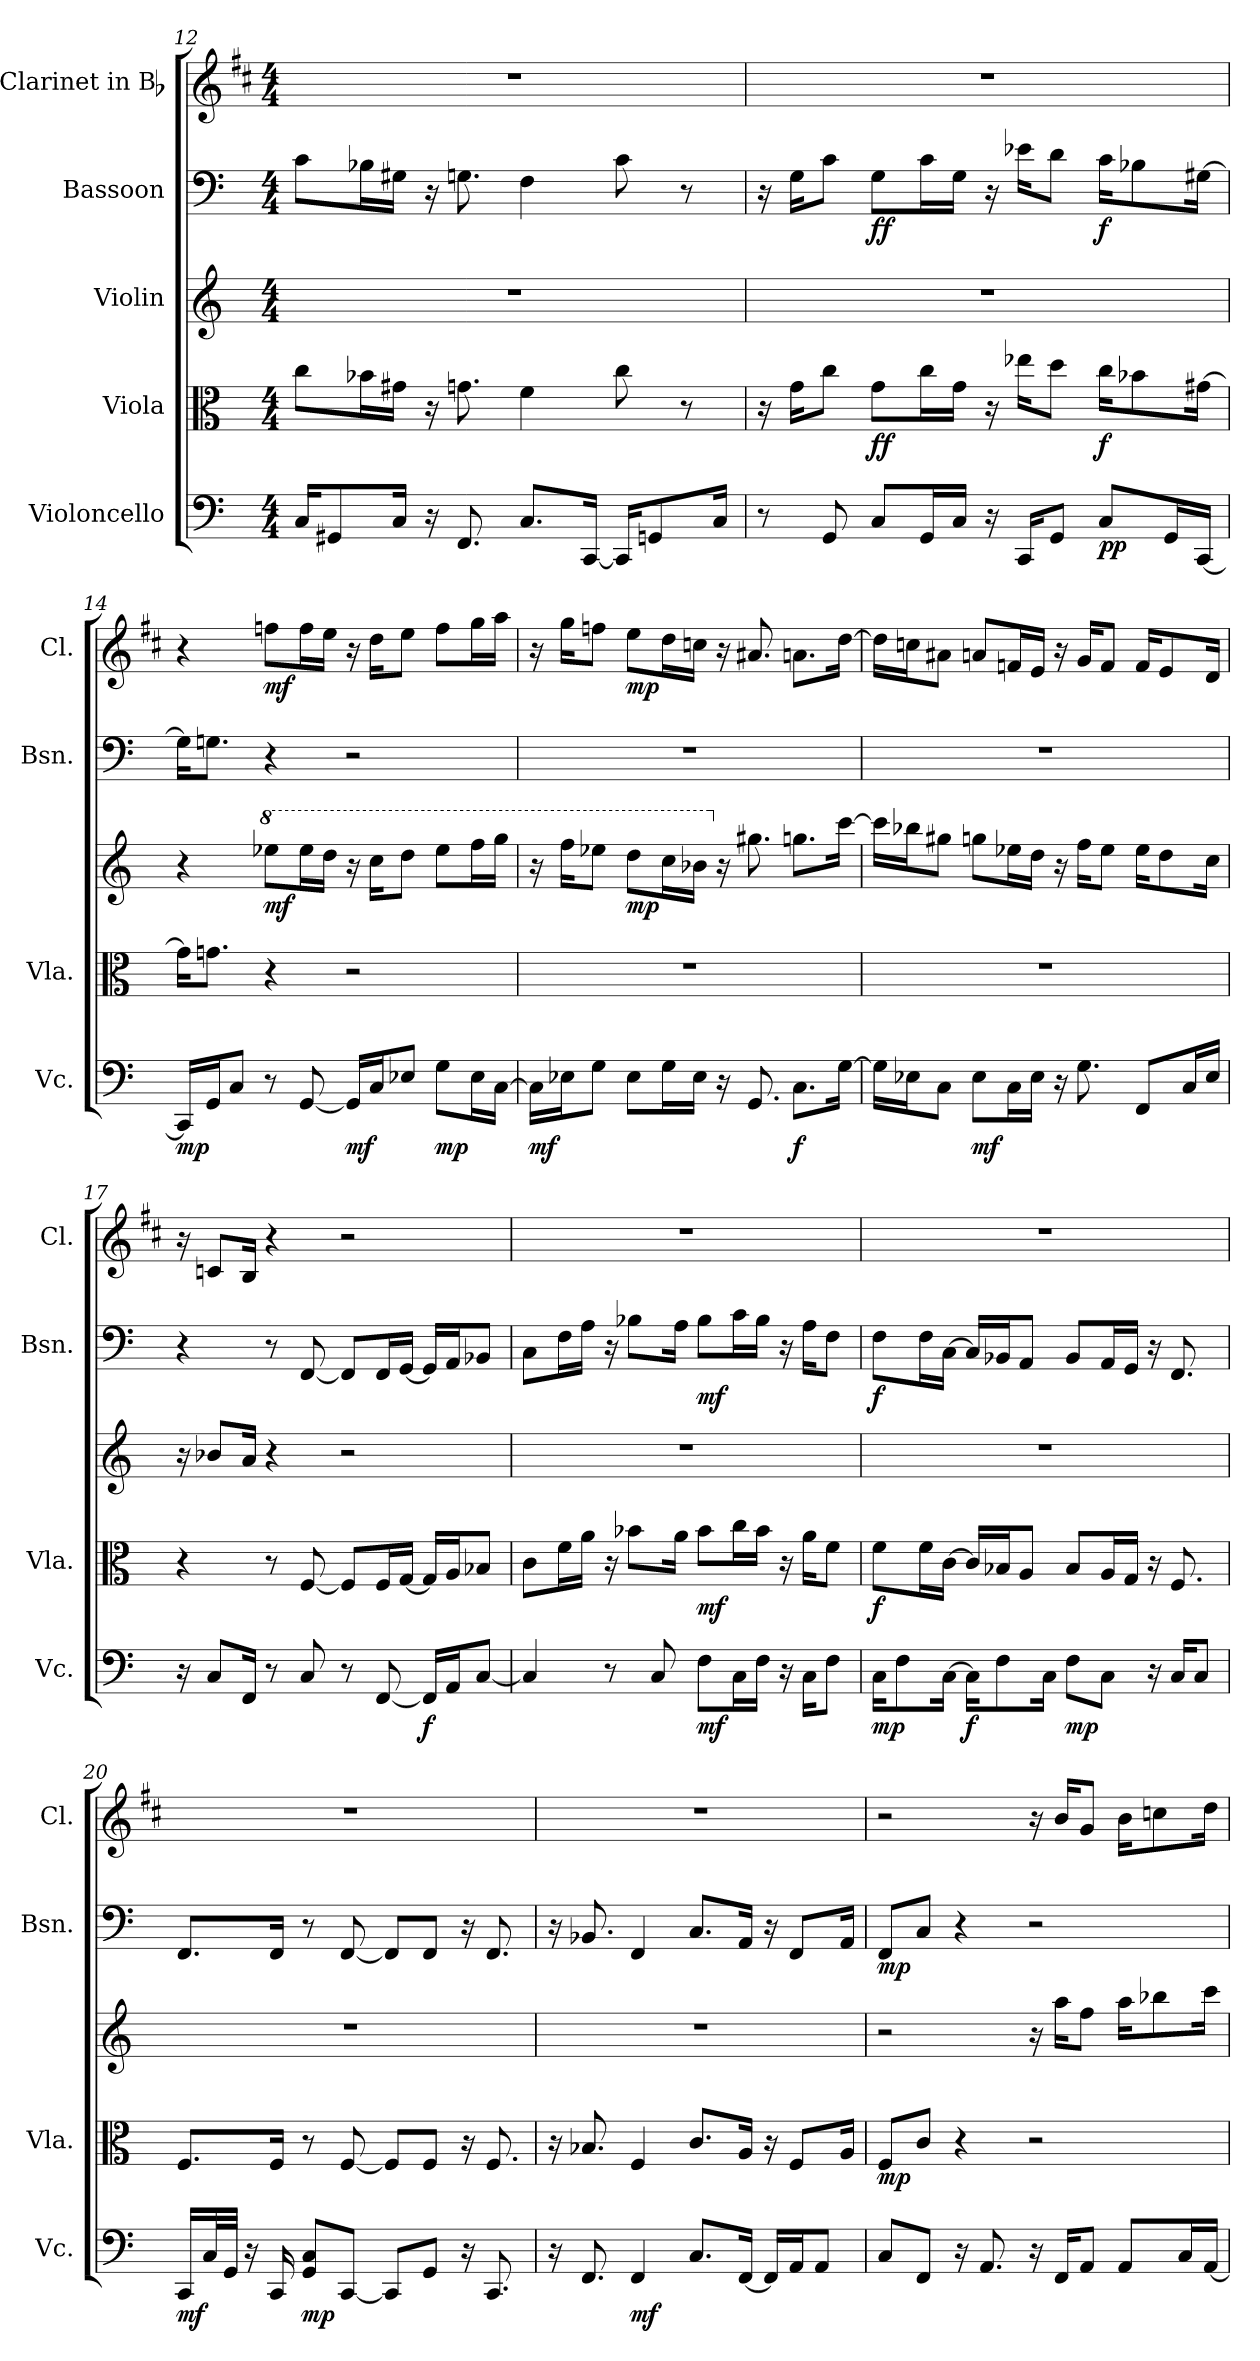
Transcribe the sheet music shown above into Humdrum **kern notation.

**kern	**dynam	**kern	**dynam	**kern	**dynam	**kern	**dynam	**kern	**dynam
*part5	*part5	*part4	*part4	*part3	*part3	*part2	*part2	*part1	*part1
*staff5	*staff5	*staff4	*staff4	*staff3	*staff3	*staff2	*staff2	*staff1	*staff1
*I"Violoncello	*	*I"Viola	*	*I"Violin	*	*I"Bassoon	*	*I"Clarinet in Bb	*
*I'Vc.	*	*I'Vla.	*	*	*	*I'Bsn.	*	*I'Cl.	*
*clefF4	*	*clefC3	*	*clefG2	*	*clefF4	*	*clefG2	*
*	*	*	*	*	*	*	*	*ITrd1c2	*
*k[]	*	*k[]	*	*k[]	*	*k[]	*	*k[]	*
*C:	*	*C:	*	*C:	*	*C:	*	*C:	*
*M4/4	*	*M4/4	*	*M4/4	*	*M4/4	*	*M4/4	*
=12	=12	=12	=12	=12	=12	=12	=12	=12	=12
16Ci/KL	.	8cci\L	.	1r	.	8ci\L	.	1r	.
8GG#Xi/	.	.	.	.	.	.	.	.	.
.	.	16b-Xi\L	.	.	.	16B-Xi\L	.	.	.
16Ci/Jk	.	16g#Xi\JJ	.	.	.	16G#Xi\JJ	.	.	.
16r	.	16r	.	.	.	16r	.	.	.
8.FFi/	.	8.gni\	.	.	.	8.Gni\	.	.	.
8.Ci/L	.	4fi\	.	.	.	4Fi\	.	.	.
[16CCi/Jk	.	.	.	.	.	.	.	.	.
16CCi/KL]	.	8cci\	.	.	.	8ci\	.	.	.
8GGni/	.	.	.	.	.	.	.	.	.
.	.	8r	.	.	.	8r	.	.	.
16Ci/Jk	.	.	.	.	.	.	.	.	.
!!LO:PB:g=z
=13	=13	=13	=13	=13	=13	=13	=13	=13	=13
8r	.	16r	.	1r	.	16r	.	1r	.
.	.	16gi\KL	.	.	.	16Gi\KL	.	.	.
8GGi/	.	8cci\J	.	.	.	8ci\J	.	.	.
8Ci/L	.	8gi\L	ff	.	.	8Gi\L	ff	.	.
16GGi/L	.	16cci\L	.	.	.	16ci\L	.	.	.
16Ci/JJ	.	16gi\JJ	.	.	.	16Gi\JJ	.	.	.
16r	.	16r	.	.	.	16r	.	.	.
16CCi/KL	.	16ee-Xi\KL	.	.	.	16e-Xi\KL	.	.	.
8GGi/J	.	8ddi\J	.	.	.	8di\J	.	.	.
8Ci/L	pp	16cci\KL	f	.	.	16ci\KL	f	.	.
.	.	8b-Xi\	.	.	.	8B-Xi\	.	.	.
16GGi/L	.	.	.	.	.	.	.	.	.
[16CCi/JJ	.	[16g#Xi\Jk	.	.	.	[16G#Xi\Jk	.	.	.
=14	=14	=14	=14	=14	=14	=14	=14	=14	=14
16CCi/LL]	mp	16g#i\KL]	.	4r	.	16G#i\KL]	.	4r	.
16GGi/J	.	8.gni\J	.	.	.	8.Gni\J	.	.	.
8Ci/J	.	.	.	.	.	.	.	.	.
*	*	*	*	*8va	*	*	*	*	*
8r	.	4r	.	8eee-Xi\L	mf	4r	.	8ee-Xi\L	mf
[8GGi/	.	.	.	16eee-i\L	.	.	.	16ee-i\L	.
.	.	.	.	16dddi\JJ	.	.	.	16ddi\JJ	.
16GGi/LL]	mf	2r	.	16r	.	2r	.	16r	.
16Ci/J	.	.	.	16ccci\KL	.	.	.	16cci\KL	.
8E-Xi/J	.	.	.	8dddi\J	.	.	.	8ddi\J	.
8Gi\L	mp	.	.	8eee-i\L	.	.	.	8ee-i\L	.
16E-i\L	.	.	.	16fffi\L	.	.	.	16ffi\L	.
[16Ci\JJ	.	.	.	16gggi\JJ	.	.	.	16ggi\JJ	.
=15	=15	=15	=15	=15	=15	=15	=15	=15	=15
16Ci\LL]	mf	1r	.	16r	.	1r	.	16r	.
16E-Xi\J	.	.	.	16fffi\KL	.	.	.	16ffi\KL	.
8Gi\J	.	.	.	8eee-Xi\J	.	.	.	8ee-Xi\J	.
8E-i\L	.	.	.	8dddi\L	mp	.	.	8ddi\L	mp
16Gi\L	.	.	.	16ccci\L	.	.	.	16cci\L	.
16E-i\JJ	.	.	.	16bb-Xi\JJ	.	.	.	16b-Xi\JJ	.
*	*	*	*	*X8va	*	*	*	*	*
16r	.	.	.	16r	.	.	.	16r	.
8.GGi/	.	.	.	8.gg#Xi\	.	.	.	8.g#Xi/	.
8.Ci\L	f	.	.	8.ggni\L	.	.	.	8.gni\L	.
[16Gi\Jk	.	.	.	[16ccci\Jk	.	.	.	[16cci\Jk	.
!!LO:LB:g=z
=16	=16	=16	=16	=16	=16	=16	=16	=16	=16
16Gi\LL]	.	1r	.	16ccci\LL]	.	1r	.	16cci\LL]	.
16E-Xi\J	.	.	.	16bb-Xi\J	.	.	.	16b-Xi\J	.
8Ci\J	.	.	.	8gg#Xi\J	.	.	.	8g#Xi\J	.
8E-i\L	mf	.	.	8ggni\L	.	.	.	8gni/L	.
16Ci\L	.	.	.	16ee-Xi\L	.	.	.	16e-Xi/L	.
16E-i\JJ	.	.	.	16ddi\JJ	.	.	.	16di/JJ	.
16r	.	.	.	16r	.	.	.	16r	.
8.Gi\	.	.	.	16ffi\KL	.	.	.	16fi/KL	.
.	.	.	.	8ee-i\J	.	.	.	8e-i/J	.
8FFi/L	.	.	.	16ee-i\KL	.	.	.	16e-i/KL	.
.	.	.	.	8ddi\	.	.	.	8di/	.
16Ci/L	.	.	.	.	.	.	.	.	.
16E-i/JJ	.	.	.	16cci\Jk	.	.	.	16ci/Jk	.
=17	=17	=17	=17	=17	=17	=17	=17	=17	=17
16r	.	4r	.	16r	.	4r	.	16r	.
8Ci/L	.	.	.	8b-Xi/L	.	.	.	8B-Xi/L	.
16FFi/Jk	.	.	.	16ai/Jk	.	.	.	16Ai/Jk	.
8r	.	8r	.	4r	.	8r	.	4r	.
8Ci/	.	[8Fi/	.	.	.	[8FFi/	.	.	.
8r	.	8Fi/L]	.	2r	.	8FFi/L]	.	2r	.
[8FFi/	.	16Fi/L	.	.	.	16FFi/L	.	.	.
.	.	[16Gi/JJ	.	.	.	[16GGi/JJ	.	.	.
16FFi/LL]	f	16Gi/LL]	.	.	.	16GGi/LL]	.	.	.
16AAi/J	.	16Ai/J	.	.	.	16AAi/J	.	.	.
[8Ci/J	.	8B-Xi/J	.	.	.	8BB-Xi/J	.	.	.
=18	=18	=18	=18	=18	=18	=18	=18	=18	=18
4Ci/]	.	8ci\L	.	1r	.	8Ci\L	.	1r	.
.	.	16fi\L	.	.	.	16Fi\L	.	.	.
.	.	16ai\JJ	.	.	.	16Ai\JJ	.	.	.
8r	.	16r	.	.	.	16r	.	.	.
.	.	8b-Xi\L	.	.	.	8B-Xi\L	.	.	.
8Ci/	.	.	.	.	.	.	.	.	.
.	.	16ai\Jk	.	.	.	16Ai\Jk	.	.	.
8Fi\L	mf	8b-i\L	mf	.	.	8B-i\L	mf	.	.
16Ci\L	.	16cci\L	.	.	.	16ci\L	.	.	.
16Fi\JJ	.	16b-i\JJ	.	.	.	16B-i\JJ	.	.	.
16r	.	16r	.	.	.	16r	.	.	.
16Ci\KL	.	16ai\KL	.	.	.	16Ai\KL	.	.	.
8Fi\J	.	8fi\J	.	.	.	8Fi\J	.	.	.
!!LO:LB:g=z
=19	=19	=19	=19	=19	=19	=19	=19	=19	=19
16Ci\KL	mp	8fi\L	f	1r	.	8Fi\L	f	1r	.
8Fi\	.	.	.	.	.	.	.	.	.
.	.	16fi\L	.	.	.	16Fi\L	.	.	.
[16Ci\Jk	.	[16ci\JJ	.	.	.	[16Ci\JJ	.	.	.
16Ci\KL]	f	16ci/LL]	.	.	.	16Ci/LL]	.	.	.
8Fi\	.	16B-Xi/J	.	.	.	16BB-Xi/J	.	.	.
.	.	8Ai/J	.	.	.	8AAi/J	.	.	.
16Ci\Jk	.	.	.	.	.	.	.	.	.
8Fi\L	mp	8B-i/L	.	.	.	8BB-i/L	.	.	.
8Ci\J	.	16Ai/L	.	.	.	16AAi/L	.	.	.
.	.	16Gi/JJ	.	.	.	16GGi/JJ	.	.	.
16r	.	16r	.	.	.	16r	.	.	.
16Ci/KL	.	8.Fi/	.	.	.	8.FFi/	.	.	.
8Ci/J	.	.	.	.	.	.	.	.	.
=20	=20	=20	=20	=20	=20	=20	=20	=20	=20
16CCi/LL	mf	8.Fi/L	.	1r	.	8.FFi/L	.	1r	.
32Ci/L	.	.	.	.	.	.	.	.	.
32GGi/JJJ	.	.	.	.	.	.	.	.	.
16r	.	.	.	.	.	.	.	.	.
16CCi/	.	16Fi/Jk	.	.	.	16FFi/Jk	.	.	.
8GGi/ 8CiL	mp	8r	.	.	.	8r	.	.	.
[8CCi/J	.	[8Fi/	.	.	.	[8FFi/	.	.	.
8CCi/L]	.	8Fi/L]	.	.	.	8FFi/L]	.	.	.
8GGi/J	.	8Fi/J	.	.	.	8FFi/J	.	.	.
16r	.	16r	.	.	.	16r	.	.	.
8.CCi/	.	8.Fi/	.	.	.	8.FFi/	.	.	.
=21	=21	=21	=21	=21	=21	=21	=21	=21	=21
16r	.	16r	.	1r	.	16r	.	1r	.
8.FFi/	.	8.B-Xi/	.	.	.	8.BB-Xi/	.	.	.
4FFi/	mf	4Fi/	.	.	.	4FFi/	.	.	.
8.Ci/L	.	8.ci/L	.	.	.	8.Ci/L	.	.	.
[16FFi/Jk	.	16Ai/Jk	.	.	.	16AAi/Jk	.	.	.
16FFi/LL]	.	16r	.	.	.	16r	.	.	.
16AAi/J	.	8Fi/L	.	.	.	8FFi/L	.	.	.
8AAi/J	.	.	.	.	.	.	.	.	.
.	.	16Ai/Jk	.	.	.	16AAi/Jk	.	.	.
!!LO:PB:g=z
=22	=22	=22	=22	=22	=22	=22	=22	=22	=22
8Ci/L	.	8Fi/L	mp	2r	.	8FFi/L	mp	2r	.
8FFi/J	.	8ci/J	.	.	.	8Ci/J	.	.	.
16r	.	4r	.	.	.	4r	.	.	.
8.AAi/	.	.	.	.	.	.	.	.	.
16r	.	2r	.	16r	.	2r	.	16r	.
16FFi/KL	.	.	.	16aai\KL	.	.	.	16ai/KL	.
8AAi/J	.	.	.	8ffi\J	.	.	.	8fi/J	.
8AAi/L	.	.	.	16aai\KL	.	.	.	16ai\KL	.
.	.	.	.	8bb-Xi\	.	.	.	8b-Xi\	.
16Ci/L	.	.	.	.	.	.	.	.	.
[16AAi/JJ	.	.	.	16ccci\Jk	.	.	.	16cci\Jk	.
=	=	=	=	=	=	=	=	=	=
*-	*-	*-	*-	*-	*-	*-	*-	*-	*-
